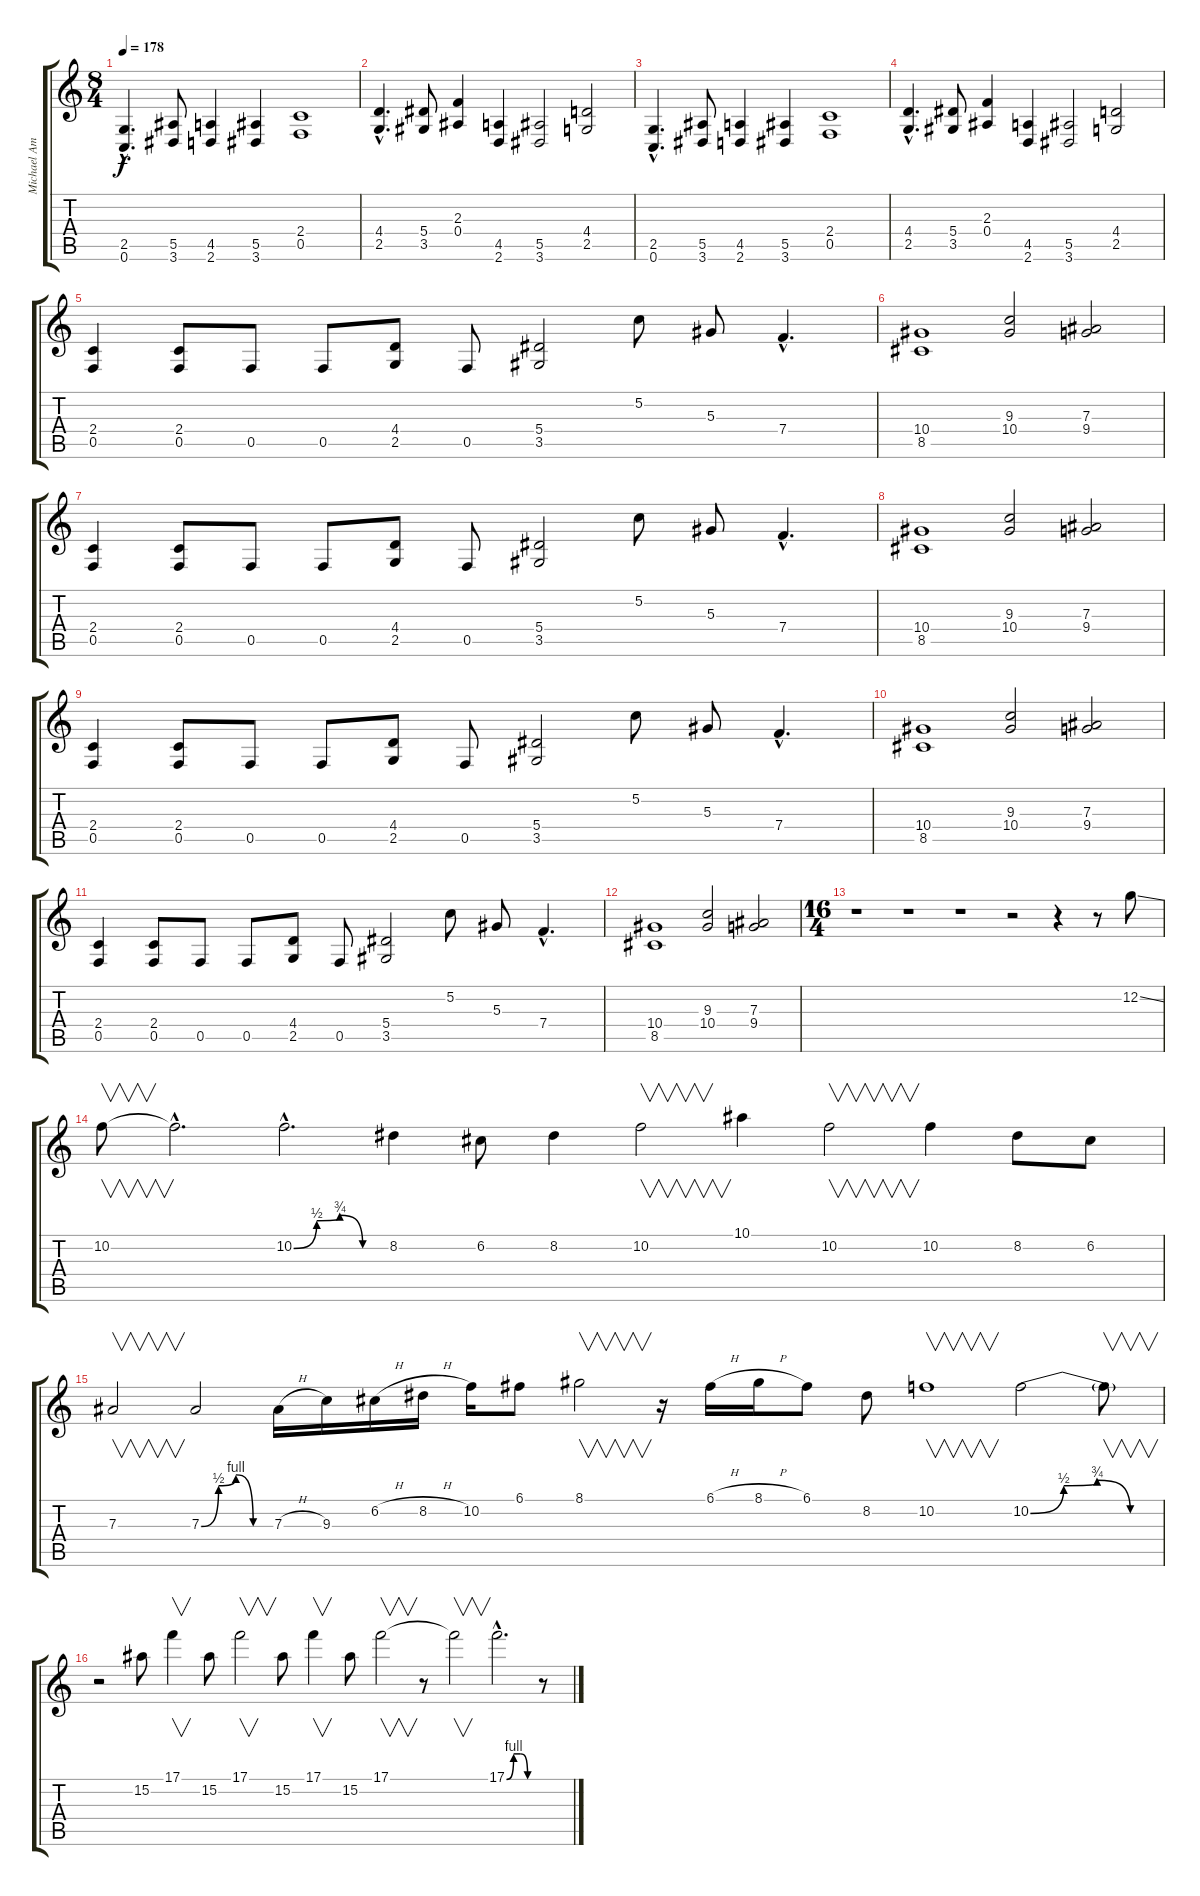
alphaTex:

\track ("Michael Amott" "Michael Am") {instrument distortionguitar}
\staff {score tabs}
\tuning (C4 G3 Eb3 Bb2 F2 C2) {hide}
\ts (8 4)
\tempo 178
\clef g2
\ks c
(2.5{hac} 0.6{hac}).4{d dy f} (5.5 3.6).8 (4.5 2.6).4 (5.5 3.6).4 (2.4 0.5).1 |
(4.4{hac} 2.5{hac}).4{d} (5.4 3.5).8 (2.3 0.4).4 (4.5 2.6).4 (5.5 3.6).2 (4.4 2.5).2 |
(2.5{hac} 0.6{hac}).4{d} (5.5 3.6).8 (4.5 2.6).4 (5.5 3.6).4 (2.4 0.5).1 |
(4.4{hac} 2.5{hac}).4{d} (5.4 3.5).8 (2.3 0.4).4 (4.5 2.6).4 (5.5 3.6).2 (4.4 2.5).2 |
(2.4 0.5).4 (2.4 0.5).8 0.5.8 0.5.8 (4.4 2.5).8 0.5.8 (5.4 3.5).2 5.2.8 5.3.8 7.4{hac}.4{d} |
(10.4 8.5).1 (9.3 10.4).2 (7.3 9.4).2 |
(2.4 0.5).4 (2.4 0.5).8 0.5.8 0.5.8 (4.4 2.5).8 0.5.8 (5.4 3.5).2 5.2.8 5.3.8 7.4{hac}.4{d} |
(10.4 8.5).1 (9.3 10.4).2 (7.3 9.4).2 |
(2.4 0.5).4 (2.4 0.5).8 0.5.8 0.5.8 (4.4 2.5).8 0.5.8 (5.4 3.5).2 5.2.8 5.3.8 7.4{hac}.4{d} |
(10.4 8.5).1 (9.3 10.4).2 (7.3 9.4).2 |
(2.4 0.5).4 (2.4 0.5).8 0.5.8 0.5.8 (4.4 2.5).8 0.5.8 (5.4 3.5).2 5.2.8 5.3.8 7.4{hac}.4{d} |
(10.4 8.5).1 (9.3 10.4).2 (7.3 9.4).2 |
\ts (16 4)
r.1 r.1 r.1 r.2 r.4 r.8 12.2{ss}.8 |
10.2.8{v} 10.2{hac t}.2{d} 10.2{be (custom 0 0 15 2 30 3 45 0 60 0) hac}.2{d} 8.2.4 6.2.8 8.2.4 10.2.2{v} 10.1.4 10.2.2{v} 10.2.4 8.2.8 6.2.8 |
7.3.2{v} 7.3{be (custom 0 0 15 2 30 4 45 0 60 0)}.2 7.3{h}.16 9.3.16 6.2{h}.16 8.2{h}.16 10.2.16 6.1.8 8.1.2{v} r.16 6.1{h}.16 8.1{h}.16 6.1.8 8.2.8 10.2.1{v} 10.2{be (custom 0 0 15 2 30 3 45 0 60 0)}.2 10.2{t}.8{v} |
r.2 15.2.8 17.1.4{v} 15.2.8 17.1.2{v} 15.2.8 17.1.4{v} 15.2.8 17.1.2{v} r.8 17.1{t}.2{v} 17.1{be (custom 0 0 15 4 30 4 45 0 60 0) hac}.2{d} r.8
